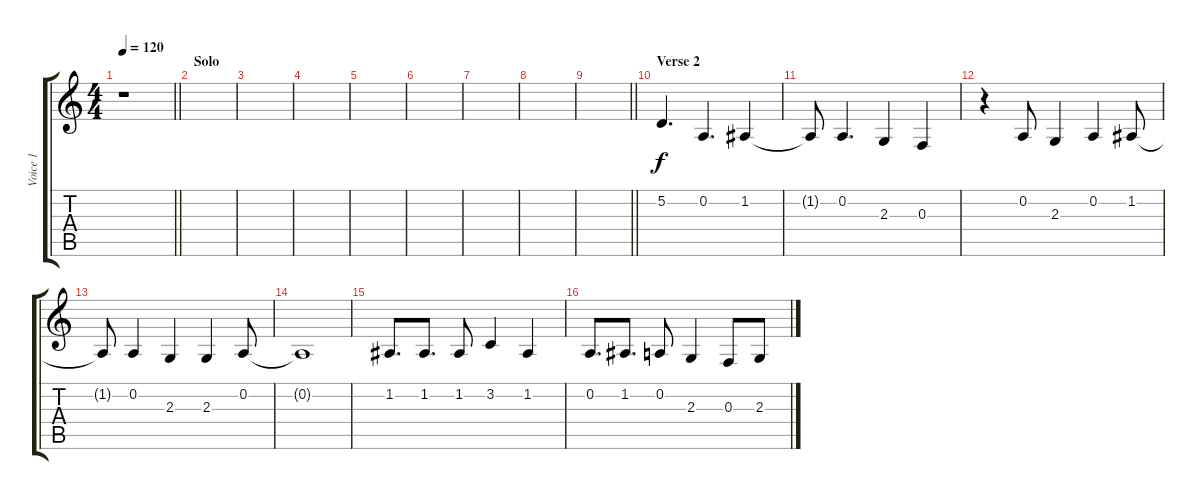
\track ("Voice 1" "Voice 1") {instrument englishhorn}
\staff {score tabs}
\tuning (D4 A3 F3 C3 G2 D2) {hide}
\ts (4 4)
\tempo 120
\clef g2
\barLineRight lightlight
\ks c
r.1{dy f} |
\section ("" "Solo")
|
|
|
|
|
|
|
\barLineRight lightlight
|
\section ("" "Verse 2")
5.2.4{d} 0.2.4{d} 1.2.4 |
1.2{t}.8 0.2.4{d} 2.3.4 0.3.4 |
r.4 0.2.8 2.3.4 0.2.4 1.2.8 |
1.2{t}.8 0.2.4 2.3.4 2.3.4 0.2.8 |
0.2{t}.1 |
1.2.8{d} 1.2.8{d} 1.2.8 3.2.4 1.2.4 |
0.2.8{d} 1.2.8{d} 0.2.8 2.3.4 0.3.8 2.3.8
